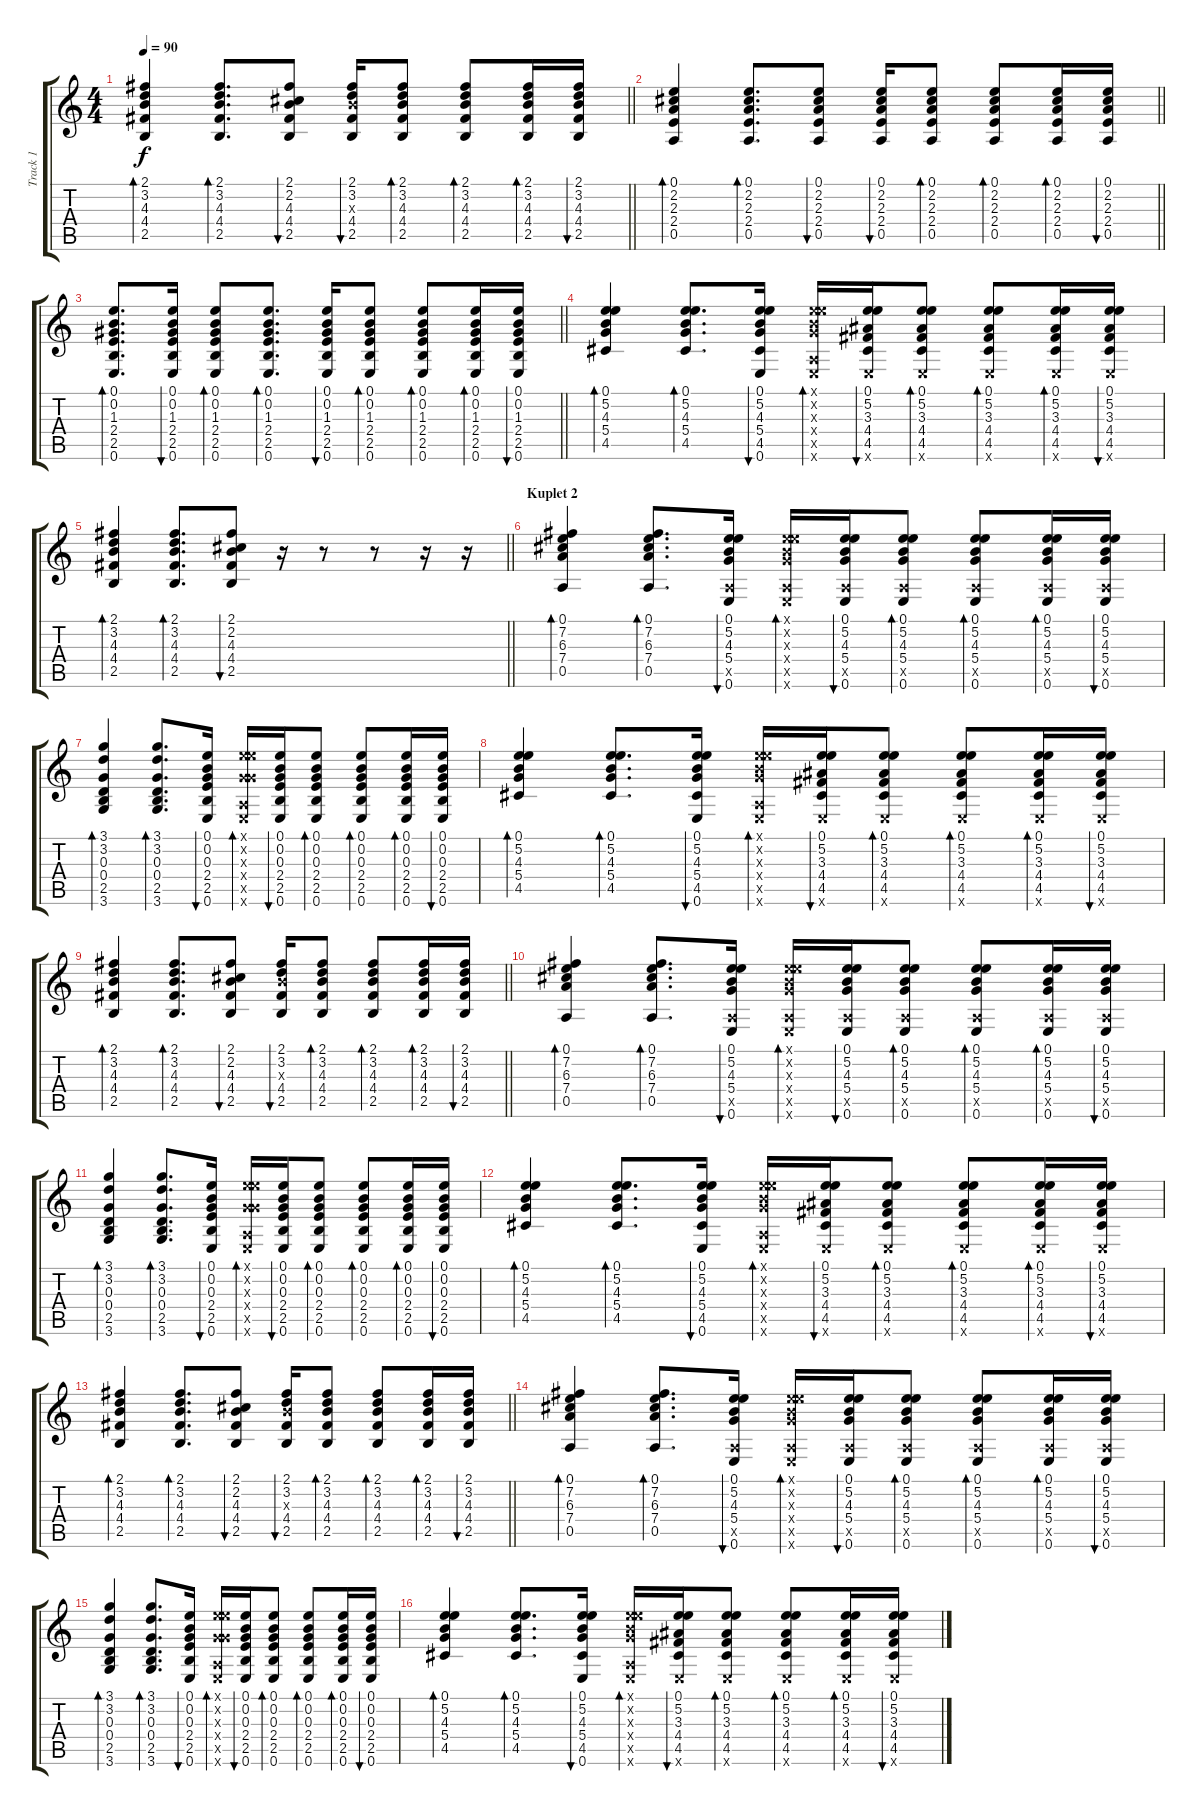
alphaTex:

\track ("Track 1" "Track 1") {instrument acousticguitarsteel}
\staff {score tabs}
\tuning (E4 B3 G3 D3 A2 E2) {hide}
\ts (4 4)
\tempo 90
\clef g2
\barLineRight lightlight
\ks c
(2.1 3.2 4.3 4.4 2.5).4{bd 60 dy f} (2.1 3.2 4.3 4.4 2.5).8{d bd 60} (2.1 2.2 4.3 4.4 2.5).8{bu 60} (2.1 3.2 4.3{x} 4.4 2.5).16{bu 60} (2.1 3.2 4.3 4.4 2.5).8{bd 60} (2.1 3.2 4.3 4.4 2.5).8{bd 60} (2.1 3.2 4.3 4.4 2.5).16{bd 60} (2.1 3.2 4.3 4.4 2.5).16{bu 60} |
\barLineRight lightlight
(0.1 2.2 2.3 2.4 0.5).4{bd 60} (0.1 2.2 2.3 2.4 0.5).8{d bd 60} (0.1 2.2 2.3 2.4 0.5).8{bu 60} (0.1 2.2 2.3 2.4 0.5).16{bu 60} (0.1 2.2 2.3 2.4 0.5).8{bd 60} (0.1 2.2 2.3 2.4 0.5).8{bd 60} (0.1 2.2 2.3 2.4 0.5).16{bd 60} (0.1 2.2 2.3 2.4 0.5).16{bu 60} |
\barLineRight lightlight
(0.1 0.2 1.3 2.4 2.5 0.6).8{d bd 60} (0.1 0.2 1.3 2.4 2.5 0.6).16{bu 60} (0.1 0.2 1.3 2.4 2.5 0.6).8{bd 60} (0.1 0.2 1.3 2.4 2.5 0.6).8{d bd 60} (0.1 0.2 1.3 2.4 2.5 0.6).16{bu 60} (0.1 0.2 1.3 2.4 2.5 0.6).8{bd 60} (0.1 0.2 1.3 2.4 2.5 0.6).8{bd 60} (0.1 0.2 1.3 2.4 2.5 0.6).16{bd 60} (0.1 0.2 1.3 2.4 2.5 0.6).16{bu 60} |
(0.1 5.2 4.3 5.4 4.5).4{bd 60} (0.1 5.2 4.3 5.4 4.5).8{d bd 60} (0.1 5.2 4.3 5.4 4.5 0.6).16{bu 60} (0.1{x} 5.2{x} 4.3{x} 5.4{x} 0.5{x} 0.6{x}).16{bd 60} (0.1 5.2 3.3 4.4 4.5 0.6{x}).16{bu 60} (0.1 5.2 3.3 4.4 4.5 0.6{x}).8{bd 60} (0.1 5.2 3.3 4.4 4.5 0.6{x}).8{bd 60} (0.1 5.2 3.3 4.4 4.5 0.6{x}).16{bd 60} (0.1 5.2 3.3 4.4 4.5 0.6{x}).16{bu 60} |
\barLineRight lightlight
(2.1 3.2 4.3 4.4 2.5).4{bd 60} (2.1 3.2 4.3 4.4 2.5).8{d bd 60} (2.1 2.2 4.3 4.4 2.5).8{bu 60} r.16 r.8 r.8 r.16 r.16 |
\section ("" "Kuplet 2")
(0.1 7.2 6.3 7.4 0.5).4{bd 60} (0.1 7.2 6.3 7.4 0.5).8{d bd 60} (0.1 5.2 4.3 5.4 0.5{x} 0.6).16{bu 60} (0.1{x} 5.2{x} 4.3{x} 5.4{x} 0.5{x} 0.6{x}).16{bd 60} (0.1 5.2 4.3 5.4 0.5{x} 0.6).16{bu 60} (0.1 5.2 4.3 5.4 0.5{x} 0.6).8{bd 60} (0.1 5.2 4.3 5.4 0.5{x} 0.6).8{bd 60} (0.1 5.2 4.3 5.4 0.5{x} 0.6).16{bd 60} (0.1 5.2 4.3 5.4 0.5{x} 0.6).16{bu 60} |
(3.1 3.2 0.3 0.4 2.5 3.6).4{bd 60} (3.1 3.2 0.3 0.4 2.5 3.6).8{d bd 60} (0.1 0.2 0.3 2.4 2.5 0.6).16{bu 60} (0.1{x} 5.2{x} 0.3{x} 5.4{x} 0.5{x} 0.6{x}).16{bd 60} (0.1 0.2 0.3 2.4 2.5 0.6).16{bu 60} (0.1 0.2 0.3 2.4 2.5 0.6).8{bd 60} (0.1 0.2 0.3 2.4 2.5 0.6).8{bd 60} (0.1 0.2 0.3 2.4 2.5 0.6).16{bd 60} (0.1 0.2 0.3 2.4 2.5 0.6).16{bu 60} |
(0.1 5.2 4.3 5.4 4.5).4{bd 60} (0.1 5.2 4.3 5.4 4.5).8{d bd 60} (0.1 5.2 4.3 5.4 4.5 0.6).16{bu 60} (0.1{x} 5.2{x} 4.3{x} 5.4{x} 0.5{x} 0.6{x}).16{bd 60} (0.1 5.2 3.3 4.4 4.5 0.6{x}).16{bu 60} (0.1 5.2 3.3 4.4 4.5 0.6{x}).8{bd 60} (0.1 5.2 3.3 4.4 4.5 0.6{x}).8{bd 60} (0.1 5.2 3.3 4.4 4.5 0.6{x}).16{bd 60} (0.1 5.2 3.3 4.4 4.5 0.6{x}).16{bu 60} |
\barLineRight lightlight
(2.1 3.2 4.3 4.4 2.5).4{bd 60} (2.1 3.2 4.3 4.4 2.5).8{d bd 60} (2.1 2.2 4.3 4.4 2.5).8{bu 60} (2.1 3.2 4.3{x} 4.4 2.5).16{bu 60} (2.1 3.2 4.3 4.4 2.5).8{bd 60} (2.1 3.2 4.3 4.4 2.5).8{bd 60} (2.1 3.2 4.3 4.4 2.5).16{bd 60} (2.1 3.2 4.3 4.4 2.5).16{bu 60} |
(0.1 7.2 6.3 7.4 0.5).4{bd 60} (0.1 7.2 6.3 7.4 0.5).8{d bd 60} (0.1 5.2 4.3 5.4 0.5{x} 0.6).16{bu 60} (0.1{x} 5.2{x} 4.3{x} 5.4{x} 0.5{x} 0.6{x}).16{bd 60} (0.1 5.2 4.3 5.4 0.5{x} 0.6).16{bu 60} (0.1 5.2 4.3 5.4 0.5{x} 0.6).8{bd 60} (0.1 5.2 4.3 5.4 0.5{x} 0.6).8{bd 60} (0.1 5.2 4.3 5.4 0.5{x} 0.6).16{bd 60} (0.1 5.2 4.3 5.4 0.5{x} 0.6).16{bu 60} |
(3.1 3.2 0.3 0.4 2.5 3.6).4{bd 60} (3.1 3.2 0.3 0.4 2.5 3.6).8{d bd 60} (0.1 0.2 0.3 2.4 2.5 0.6).16{bu 60} (0.1{x} 5.2{x} 0.3{x} 5.4{x} 0.5{x} 0.6{x}).16{bd 60} (0.1 0.2 0.3 2.4 2.5 0.6).16{bu 60} (0.1 0.2 0.3 2.4 2.5 0.6).8{bd 60} (0.1 0.2 0.3 2.4 2.5 0.6).8{bd 60} (0.1 0.2 0.3 2.4 2.5 0.6).16{bd 60} (0.1 0.2 0.3 2.4 2.5 0.6).16{bu 60} |
(0.1 5.2 4.3 5.4 4.5).4{bd 60} (0.1 5.2 4.3 5.4 4.5).8{d bd 60} (0.1 5.2 4.3 5.4 4.5 0.6).16{bu 60} (0.1{x} 5.2{x} 4.3{x} 5.4{x} 0.5{x} 0.6{x}).16{bd 60} (0.1 5.2 3.3 4.4 4.5 0.6{x}).16{bu 60} (0.1 5.2 3.3 4.4 4.5 0.6{x}).8{bd 60} (0.1 5.2 3.3 4.4 4.5 0.6{x}).8{bd 60} (0.1 5.2 3.3 4.4 4.5 0.6{x}).16{bd 60} (0.1 5.2 3.3 4.4 4.5 0.6{x}).16{bu 60} |
\barLineRight lightlight
(2.1 3.2 4.3 4.4 2.5).4{bd 60} (2.1 3.2 4.3 4.4 2.5).8{d bd 60} (2.1 2.2 4.3 4.4 2.5).8{bu 60} (2.1 3.2 4.3{x} 4.4 2.5).16{bu 60} (2.1 3.2 4.3 4.4 2.5).8{bd 60} (2.1 3.2 4.3 4.4 2.5).8{bd 60} (2.1 3.2 4.3 4.4 2.5).16{bd 60} (2.1 3.2 4.3 4.4 2.5).16{bu 60} |
(0.1 7.2 6.3 7.4 0.5).4{bd 60} (0.1 7.2 6.3 7.4 0.5).8{d bd 60} (0.1 5.2 4.3 5.4 0.5{x} 0.6).16{bu 60} (0.1{x} 5.2{x} 4.3{x} 5.4{x} 0.5{x} 0.6{x}).16{bd 60} (0.1 5.2 4.3 5.4 0.5{x} 0.6).16{bu 60} (0.1 5.2 4.3 5.4 0.5{x} 0.6).8{bd 60} (0.1 5.2 4.3 5.4 0.5{x} 0.6).8{bd 60} (0.1 5.2 4.3 5.4 0.5{x} 0.6).16{bd 60} (0.1 5.2 4.3 5.4 0.5{x} 0.6).16{bu 60} |
(3.1 3.2 0.3 0.4 2.5 3.6).4{bd 60} (3.1 3.2 0.3 0.4 2.5 3.6).8{d bd 60} (0.1 0.2 0.3 2.4 2.5 0.6).16{bu 60} (0.1{x} 5.2{x} 0.3{x} 5.4{x} 0.5{x} 0.6{x}).16{bd 60} (0.1 0.2 0.3 2.4 2.5 0.6).16{bu 60} (0.1 0.2 0.3 2.4 2.5 0.6).8{bd 60} (0.1 0.2 0.3 2.4 2.5 0.6).8{bd 60} (0.1 0.2 0.3 2.4 2.5 0.6).16{bd 60} (0.1 0.2 0.3 2.4 2.5 0.6).16{bu 60} |
(0.1 5.2 4.3 5.4 4.5).4{bd 60} (0.1 5.2 4.3 5.4 4.5).8{d bd 60} (0.1 5.2 4.3 5.4 4.5 0.6).16{bu 60} (0.1{x} 5.2{x} 4.3{x} 5.4{x} 0.5{x} 0.6{x}).16{bd 60} (0.1 5.2 3.3 4.4 4.5 0.6{x}).16{bu 60} (0.1 5.2 3.3 4.4 4.5 0.6{x}).8{bd 60} (0.1 5.2 3.3 4.4 4.5 0.6{x}).8{bd 60} (0.1 5.2 3.3 4.4 4.5 0.6{x}).16{bd 60} (0.1 5.2 3.3 4.4 4.5 0.6{x}).16{bu 60}
